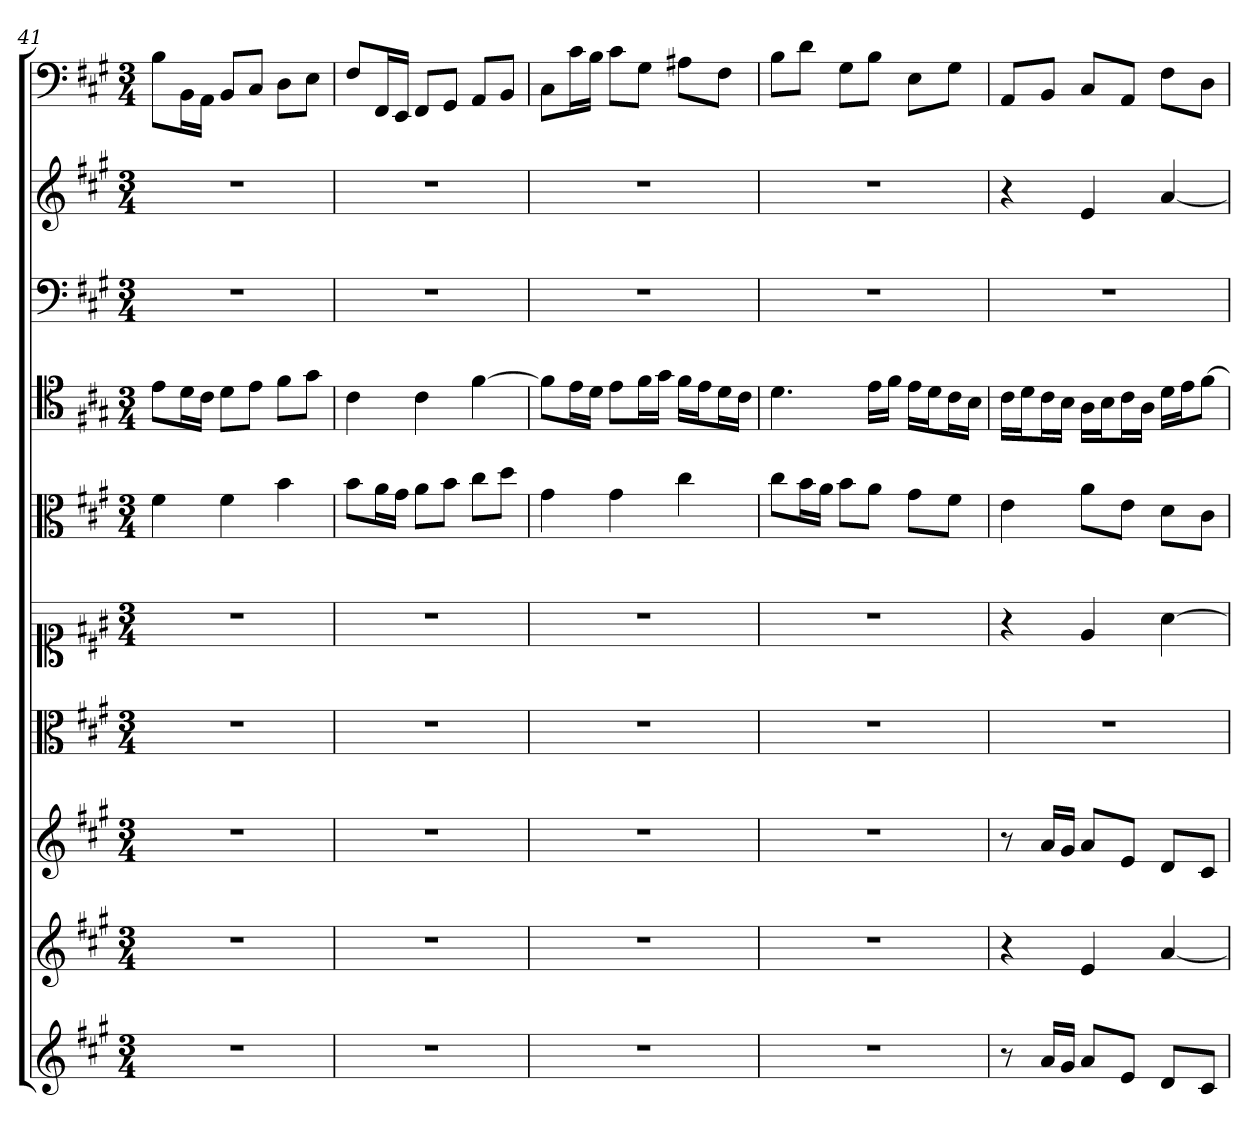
**kern	**kern	**kern	**kern	**kern	**kern	**kern	**kern	**kern	**kern
*part10	*part9	*part8	*part7	*part6	*part5	*part4	*part3	*part2	*part1
*staff10	*staff9	*staff8	*staff7	*staff6	*staff5	*staff4	*staff3	*staff2	*staff1
*	*	*	*clefC3	*clefC1	*clefC3	*clefC4	*clefF4	*	*clefF4
*k[f#c#g#]	*k[f#c#g#]	*k[f#c#g#]	*k[f#c#g#]	*k[f#c#g#]	*k[f#c#g#]	*k[f#c#g#]	*k[f#c#g#]	*k[f#c#g#]	*k[f#c#g#]
*A:	*A:	*A:	*A:	*A:	*A:	*A:	*A:	*A:	*A:
*M3/4	*M3/4	*M3/4	*M3/4	*M3/4	*M3/4	*M3/4	*M3/4	*M3/4	*M3/4
=41	=41	=41	=41	=41	=41	=41	=41	=41	=41
2.r	2.r	2.r	2.r	2.r	4f#	8e\L	2.r	2.r	8B\L
.	.	.	.	.	.	16d\L	.	.	16BB\L
.	.	.	.	.	.	16c#\JJ	.	.	16AA\JJ
.	.	.	.	.	4f#	8d\L	.	.	8BB/L
.	.	.	.	.	.	8e\J	.	.	8C#/J
.	.	.	.	.	4b	8f#\L	.	.	8D\L
.	.	.	.	.	.	8g#\J	.	.	8E\J
=42	=42	=42	=42	=42	=42	=42	=42	=42	=42
2.r	2.r	2.r	2.r	2.r	8b\L	4c#	2.r	2.r	8F#/L
.	.	.	.	.	16a\L	.	.	.	16FF#/L
.	.	.	.	.	16g#\JJ	.	.	.	16EE/JJ
.	.	.	.	.	8a\L	4c#	.	.	8FF#/L
.	.	.	.	.	8b\J	.	.	.	8GG#/J
.	.	.	.	.	8cc#\L	[4f#	.	.	8AA/L
.	.	.	.	.	8dd\J	.	.	.	8BB/J
=43	=43	=43	=43	=43	=43	=43	=43	=43	=43
2.r	2.r	2.r	2.r	2.r	4g#	8f#\L]	2.r	2.r	8C#\L
.	.	.	.	.	.	16e\L	.	.	16c#\L
.	.	.	.	.	.	16d\JJ	.	.	16B\JJ
.	.	.	.	.	4g#	8e\L	.	.	8c#\L
.	.	.	.	.	.	16f#\L	.	.	8G#\J
.	.	.	.	.	.	16g#\JJ	.	.	.
.	.	.	.	.	4cc#	16f#\LL	.	.	8A#X\L
.	.	.	.	.	.	16e\J	.	.	.
.	.	.	.	.	.	16d\L	.	.	8F#\J
.	.	.	.	.	.	16c#\JJ	.	.	.
=44	=44	=44	=44	=44	=44	=44	=44	=44	=44
2.r	2.r	2.r	2.r	2.r	8cc#\L	4.d	2.r	2.r	8B\L
.	.	.	.	.	16b\L	.	.	.	8d\J
.	.	.	.	.	16a\JJ	.	.	.	.
.	.	.	.	.	8b\L	.	.	.	8G#\L
.	.	.	.	.	8a\J	16e\LL	.	.	8B\J
.	.	.	.	.	.	16f#\JJ	.	.	.
.	.	.	.	.	8g#\L	16e\LL	.	.	8E\L
.	.	.	.	.	.	16d\J	.	.	.
.	.	.	.	.	8f#\J	16c#\L	.	.	8G#\J
.	.	.	.	.	.	16B\JJ	.	.	.
=45	=45	=45	=45	=45	=45	=45	=45	=45	=45
8r	4r	8r	2.r	4r	4e	16c#\LL	2.r	4r	8AA/L
.	.	.	.	.	.	16d\J	.	.	.
16aLL	.	16aLL	.	.	.	16c#\L	.	.	8BB/J
16g#JJ	.	16g#JJ	.	.	.	16B\JJ	.	.	.
8aL	4e	8aL	.	4e	8a\L	16A\LL	.	4e	8C#/L
.	.	.	.	.	.	16B\J	.	.	.
8eJ	.	8eJ	.	.	8e\J	16c#\L	.	.	8AA/J
.	.	.	.	.	.	16A\JJ	.	.	.
8dL	[4a	8dL	.	[4a	8d\L	16d\LL	.	[4a	8F#\L
.	.	.	.	.	.	16e\J	.	.	.
8c#J	.	8c#J	.	.	8c#\J	[8f#\J	.	.	8D\J
=	=	=	=	=	=	=	=	=	=
*-	*-	*-	*-	*-	*-	*-	*-	*-	*-
